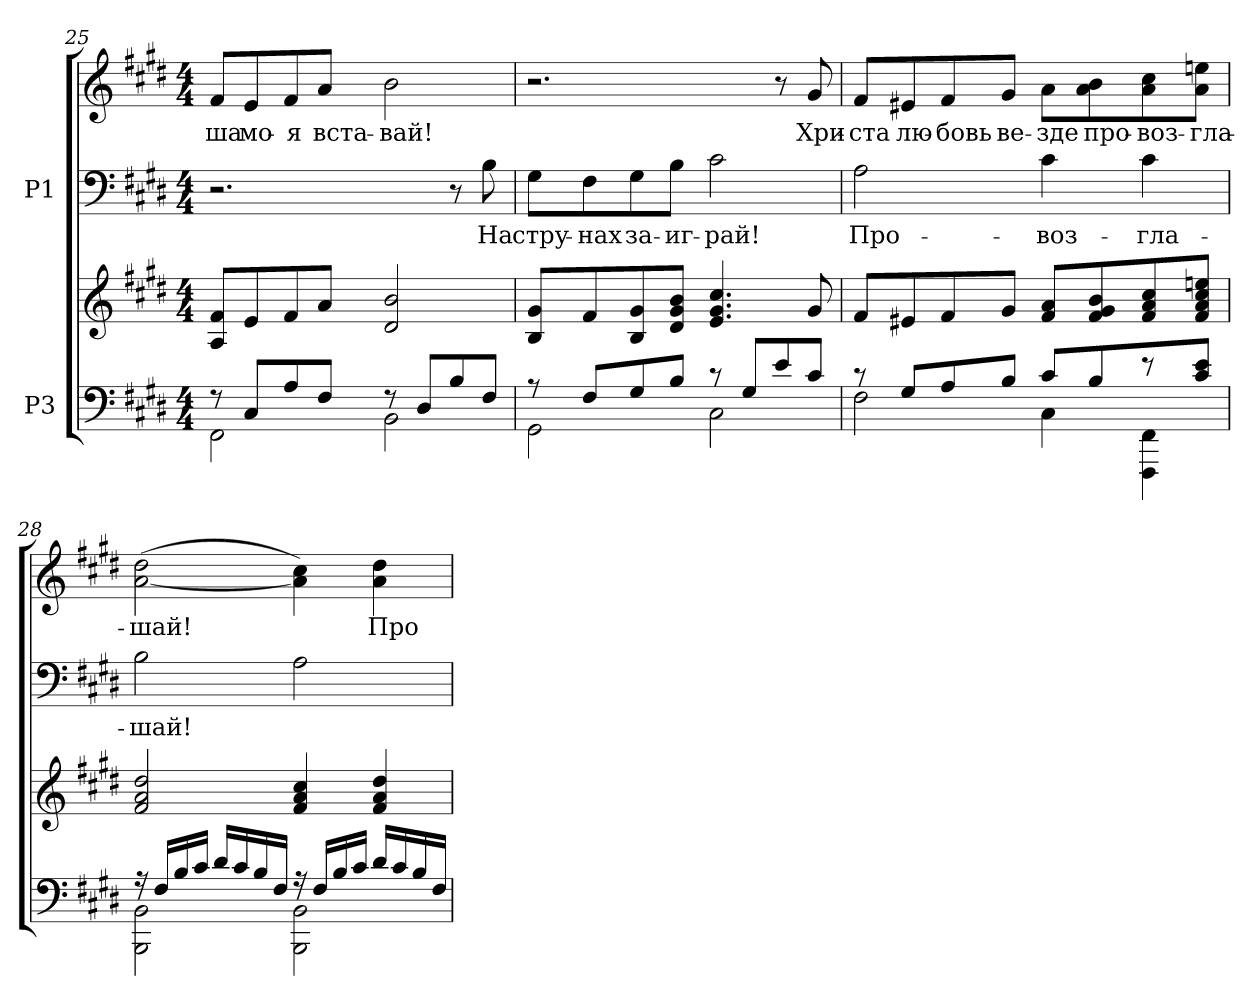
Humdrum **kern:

**kern	**kern	**kern	**text	**kern	**text
*part2	*part2	*part1	*part1	*part1	*part1
*staff4	*staff3	*staff2	*staff2	*staff1	*staff1
*I"P3	*	*I"P1	*	*	*
*clefF4	*clefG2	*clefF4	*	*clefG2	*
*k[f#c#g#d#]	*k[f#c#g#d#]	*k[f#c#g#d#]	*	*k[f#c#g#d#]	*
*E:	*E:	*E:	*	*E:	*
*M4/4	*M4/4	*M4/4	*	*M4/4	*
=25	=25	=25	=25	=25	=25
*^	*	*	*	*	*
!	!	!	!	!	!	!LO:LY:b:color=#000000
8r	2FF#i\	8Ai/ 8f#iL	2.r	.	8f#i/L	ша
!	!	!	!	!	!	!LO:LY:b:color=#000000
8C#i/L	.	8ei/	.	.	8ei/	мо-
!	!	!	!	!	!	!LO:LY:b:color=#000000
8Ai/	.	8f#i/	.	.	8f#i/	-я
!	!	!	!	!	!	!LO:LY:b:color=#000000
8F#i/J	.	8ai/J	.	.	8ai/J	вста-
!	!	!	!	!	!	!LO:LY:b:color=#000000
8r	2BBi\	2d#i/ 2bi	.	.	2bi\	-вай!
8D#i/L	.	.	.	.	.	.
8Bi/	.	.	8r	.	.	.
!	!	!	!	!LO:LY:a:color=#000000	!	!
8F#i/J	.	.	8Bi\	На	.	.
!!LO:LB:g=z
=26	=26	=26	=26	=26	=26	=26
!	!	!	!	!LO:LY:a:color=#000000	!	!
8r	2GG#i\	8Bi/ 8g#iL	8G#i\L	стру-	2.r	.
!	!	!	!	!LO:LY:a:color=#000000	!	!
8F#i/L	.	8f#i/	8F#i\	-нах	.	.
!	!	!	!	!LO:LY:a:color=#000000	!	!
8G#i/	.	8Bi/ 8g#i	8G#i\	за-	.	.
!	!	!	!	!LO:LY:a:color=#000000	!	!
8Bi/J	.	8d#i/ 8g#i 8biJ	8Bi\J	-иг-	.	.
!	!	!	!	!LO:LY:a:color=#000000	!	!
8r	2C#i\	4.ei/ 4.g#i 4.cc#i	2c#i\	-рай!	.	.
8G#i/L	.	.	.	.	.	.
8ei/	.	.	.	.	8r	.
!	!	!	!	!	!	!LO:LY:b:color=#000000
8c#i/J	.	8g#i/	.	.	8g#i/	Хри-
=27	=27	=27	=27	=27	=27	=27
!	!	!	!	!LO:LY:a:color=#000000	!	!
!	!	!	!	!	!	!LO:LY:b:color=#000000
8r	2F#i\	8f#i/L	2Ai\	Про-	8f#i/L	-ста
!	!	!	!	!	!	!LO:LY:b:color=#000000
8G#i/L	.	8e#Xi/	.	.	8e#Xi/	лю-
!	!	!	!	!	!	!LO:LY:b:color=#000000
8Ai/	.	8f#i/	.	.	8f#i/	-бовь
!	!	!	!	!	!	!LO:LY:b:color=#000000
8Bi/J	.	8g#i/J	.	.	8g#i/J	ве-
!	!	!	!	!LO:LY:a:color=#000000	!	!
!	!	!	!	!	!	!LO:LY:b:color=#000000
8c#i/L	4C#i\	8f#i/ 8aiL	4c#i\	-воз-	8ai\L	-зде
!	!	!	!	!	!	!LO:LY:b:color=#000000
8Bi/	.	8f#i/ 8g#i 8bi	.	.	8ai\ 8bi	про-
!	!	!	!	!LO:LY:a:color=#000000	!	!
!	!	!	!	!	!	!LO:LY:b:color=#000000
8r	4FFF#i\ 4FF#i	8f#i/ 8ai 8cc#i	4c#i\	-гла-	8ai\ 8cc#i	-воз-
!	!	!	!	!	!	!LO:LY:b:color=#000000
8c#i/ 8eiJ	.	8f#i/ 8ai 8cc#i 8eeniJ	.	.	8ai\ 8eeniJ	-гла-
=28	=28	=28	=28	=28	=28	=28
!	!	!	!	!LO:LY:a:color=#000000	!	!
!	!	!	!	!	!	!LO:LY:b:color=#000000
16r	2BBBi\ 2BBi	2f#i/ 2ai 2dd#i	2Bi\	-шай!	([<2ai\ 2dd#i	-шай!
16F#i/LL	.	.	.	.	.	.
16Bi/	.	.	.	.	.	.
16c#i/JJ	.	.	.	.	.	.
16d#i/LL	.	.	.	.	.	.
16c#i/	.	.	.	.	.	.
16Bi/	.	.	.	.	.	.
16F#i/JJ	.	.	.	.	.	.
16r	2BBBi\ 2BBi	4f#i/ 4ai 4cc#i	2Ai\	.	4ai\] 4cc#i)	.
16F#i/LL	.	.	.	.	.	.
16Bi/	.	.	.	.	.	.
16c#i/JJ	.	.	.	.	.	.
!	!	!	!	!	!	!LO:LY:b:color=#000000
16d#i/LL	.	4f#i/ 4ai 4dd#i	.	.	4ai\ 4dd#i	Про-
16c#i/	.	.	.	.	.	.
16Bi/	.	.	.	.	.	.
16F#i/JJ	.	.	.	.	.	.
*v	*v	*	*	*	*	*
=	=	=	=	=	=
*-	*-	*-	*-	*-	*-
